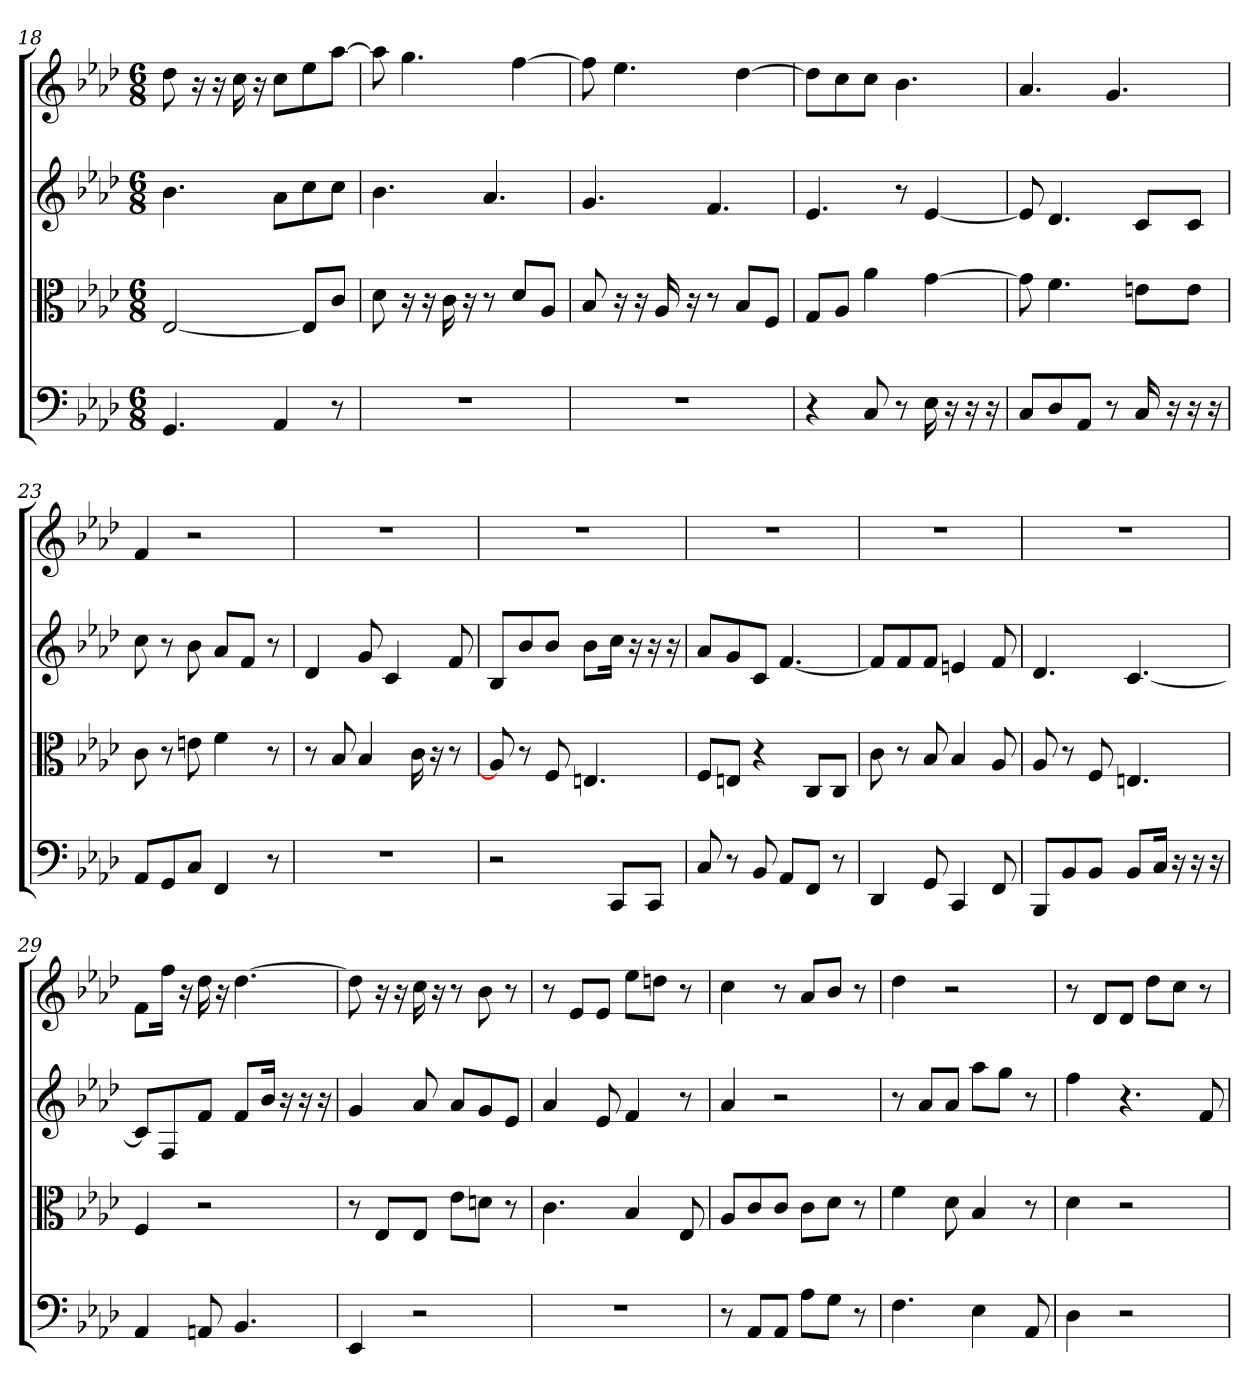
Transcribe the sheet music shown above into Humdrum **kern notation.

**kern	**kern	**kern	**kern
*part4	*part3	*part2	*part1
*staff4	*staff3	*staff2	*staff1
*clefF4	*clefC3	*clefG2	*clefG2
*k[b-e-a-d-]	*k[b-e-a-d-]	*k[b-e-a-d-]	*k[b-e-a-d-]
*A-:	*A-:	*A-:	*A-:
*M6/8	*M6/8	*M6/8	*M6/8
=18	=18	=18	=18
4.GG	[2E-	4.b-	8dd-
.	.	.	16r
.	.	.	16r
.	.	.	16cc
.	.	.	16r
4AA-	.	8a-\L	8cc\L
.	8E-/L]	8cc\	8ee-\
8r	8c/J	8cc\J	[8aa-\J
=19	=19	=19	=19
2.r	8d-	4.b-	8aa-]
.	16r	.	4.gg
.	16r	.	.
.	16c	.	.
.	16r	.	.
.	8r	4.a-	.
.	8d-/L	.	[4ff
.	8A-/J	.	.
=20	=20	=20	=20
2.r	8B-	4.g	8ff]
.	16r	.	4.ee-
.	16r	.	.
.	16A-	.	.
.	16r	.	.
.	8r	4.f	.
.	8B-/L	.	[4dd-
.	8F/J	.	.
=21	=21	=21	=21
4r	8G/L	4.e-	8dd-\L]
.	8A-/J	.	8cc\
8C	4a-	.	8cc\J
8r	.	8r	4.b-
16E-	[4g	[4e-	.
16r	.	.	.
16r	.	.	.
16r	.	.	.
=22	=22	=22	=22
8C/L	8g]	8e-]	4.a-
8D-/	4.f	4.d-	.
8AA-/J	.	.	.
8r	.	.	4.g
16C	8en\L	8c/L	.
16r	.	.	.
16r	8e\J	8c/J	.
16r	.	.	.
=23	=23	=23	=23
8AA-/L	8c	8cc	4f
8GG/	8r	8r	.
8C/J	8en	8b-	2r
4FF	4f	8a-/L	.
.	.	8f/J	.
8r	8r	8r	.
=24	=24	=24	=24
2.r	8r	4d-	2.r
.	8B-	.	.
.	4B-	8g	.
.	.	4c	.
.	16c	.	.
.	16r	.	.
.	8r	8f	.
=25	=25	=25	=25
2r	8A-]	8B-/L	2.r
.	8r	8b-/	.
.	8F	8b-/J	.
.	4.En	8b-\L	.
8CC/L	.	16cc\Jk	.
.	.	16r	.
8CC/J	.	16r	.
.	.	16r	.
=26	=26	=26	=26
8C	8F/L	8a-/L	2.r
8r	8En/J	8g/	.
8BB-	4r	8c/J	.
8AA-/L	.	[4.f	.
8FF/J	8C/L	.	.
8r	8C/J	.	.
=27	=27	=27	=27
4DD-	8c	8f/L]	2.r
.	8r	8f/	.
8GG	8B-	8f/J	.
4CC	4B-	4en	.
8FF	8A-	8f	.
=28	=28	=28	=28
8BBB-/L	8A-	4.d-	2.r
8BB-/	8r	.	.
8BB-/J	8F	.	.
8BB-/L	4.En	[4.c	.
16C/Jk	.	.	.
16r	.	.	.
16r	.	.	.
16r	.	.	.
=29	=29	=29	=29
4AA-	4F	8c/L]	8f\L
.	.	8F/	16ff\Jk
.	.	.	16r
8AAn	2r	8f/J	16dd-
.	.	.	16r
4.BB-	.	8f/L	[4.dd-
.	.	16b-/Jk	.
.	.	16r	.
.	.	16r	.
.	.	16r	.
=30	=30	=30	=30
4EE-	8r	4g	8dd-]
.	8E-/L	.	16r
.	.	.	16r
2r	8E-/J	8a-	16cc
.	.	.	16r
.	8e-\L	8a-/L	8r
.	8dn\J	8g/	8b-
.	8r	8e-/J	8r
=31	=31	=31	=31
2.r	4.c	4a-	8r
.	.	.	8e-/L
.	.	8e-	8e-/J
.	4B-	4f	8ee-\L
.	.	.	8ddn\J
.	8E-	8r	8r
=32	=32	=32	=32
8r	8A-/L	4a-	4cc
8AA-/L	8c/	.	.
8AA-/J	8c/J	2r	8r
8A-\L	8c\L	.	8a-/L
8G\J	8d-\J	.	8b-/J
8r	8r	.	8r
=33	=33	=33	=33
4.F	4f	8r	4dd-
.	.	8a-/L	.
.	8d-	8a-/J	2r
4E-	4B-	8aa-\L	.
.	.	8gg\J	.
8AA-	8r	8r	.
=34	=34	=34	=34
4D-	4d-	4ff	8r
.	.	.	8d-/L
2r	2r	4.r	8d-/J
.	.	.	8dd-\L
.	.	.	8cc\J
.	.	8f	8r
=	=	=	=
*-	*-	*-	*-
